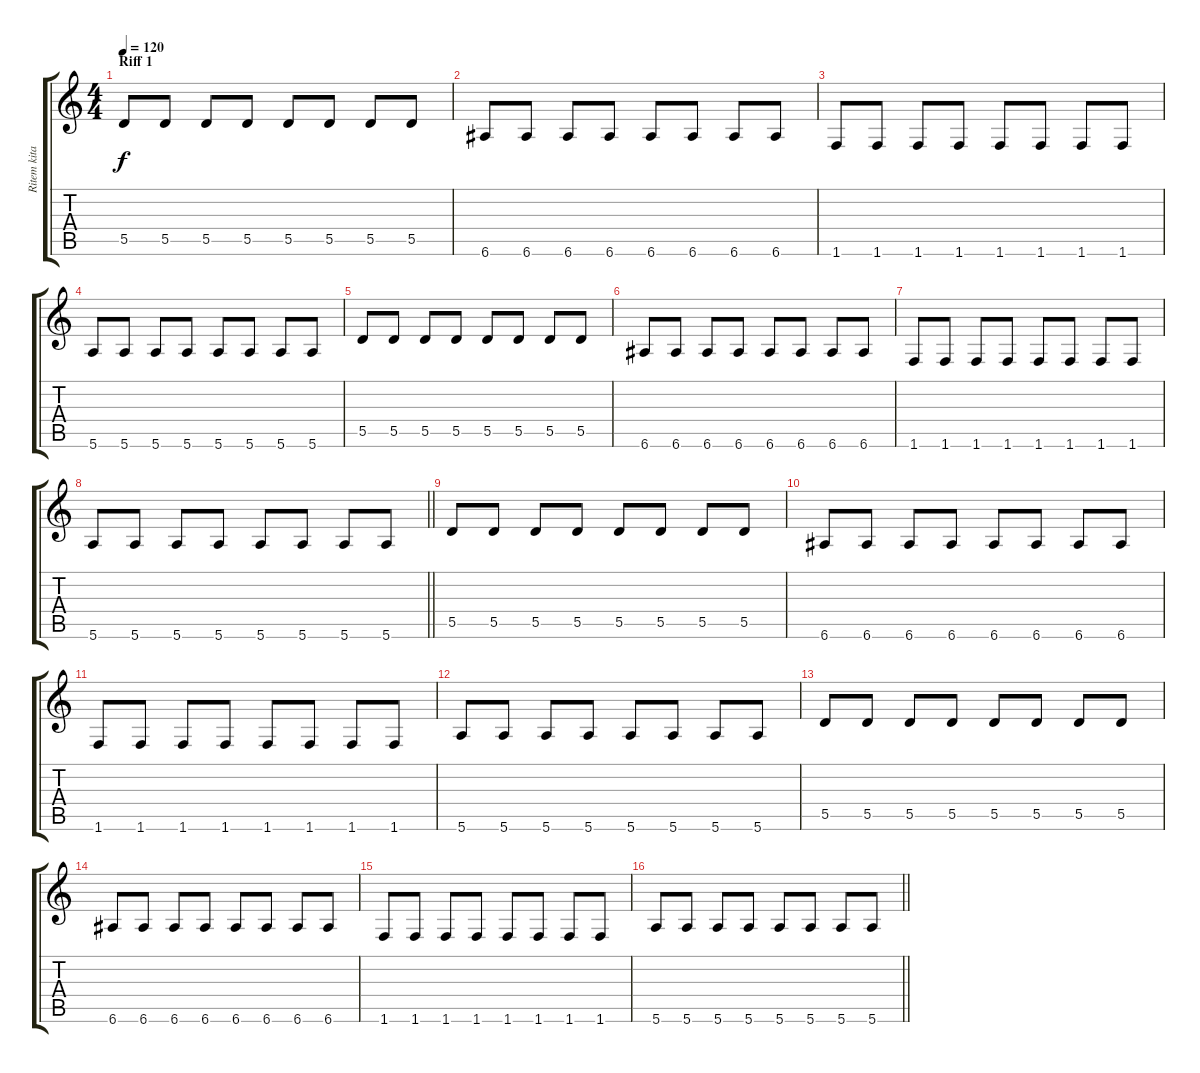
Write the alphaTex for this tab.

\track ("Ritem kitara" "Ritem kita") {instrument distortionguitar}
\staff {score tabs}
\tuning (E4 B3 G3 D3 A2 E2) {hide}
\ts (4 4)
\section ("" "Riff 1")
\tempo 120
\clef g2
\ks c
5.5.8{dy f} 5.5.8 5.5.8 5.5.8 5.5.8 5.5.8 5.5.8 5.5.8 |
6.6.8 6.6.8 6.6.8 6.6.8 6.6.8 6.6.8 6.6.8 6.6.8 |
1.6.8 1.6.8 1.6.8 1.6.8 1.6.8 1.6.8 1.6.8 1.6.8 |
5.6.8 5.6.8 5.6.8 5.6.8 5.6.8 5.6.8 5.6.8 5.6.8 |
5.5.8 5.5.8 5.5.8 5.5.8 5.5.8 5.5.8 5.5.8 5.5.8 |
6.6.8 6.6.8 6.6.8 6.6.8 6.6.8 6.6.8 6.6.8 6.6.8 |
1.6.8 1.6.8 1.6.8 1.6.8 1.6.8 1.6.8 1.6.8 1.6.8 |
\barLineRight lightlight
5.6.8 5.6.8 5.6.8 5.6.8 5.6.8 5.6.8 5.6.8 5.6.8 |
5.5.8 5.5.8 5.5.8 5.5.8 5.5.8 5.5.8 5.5.8 5.5.8 |
6.6.8 6.6.8 6.6.8 6.6.8 6.6.8 6.6.8 6.6.8 6.6.8 |
1.6.8 1.6.8 1.6.8 1.6.8 1.6.8 1.6.8 1.6.8 1.6.8 |
5.6.8 5.6.8 5.6.8 5.6.8 5.6.8 5.6.8 5.6.8 5.6.8 |
5.5.8 5.5.8 5.5.8 5.5.8 5.5.8 5.5.8 5.5.8 5.5.8 |
6.6.8 6.6.8 6.6.8 6.6.8 6.6.8 6.6.8 6.6.8 6.6.8 |
1.6.8 1.6.8 1.6.8 1.6.8 1.6.8 1.6.8 1.6.8 1.6.8 |
\barLineRight lightlight
5.6.8 5.6.8 5.6.8 5.6.8 5.6.8 5.6.8 5.6.8 5.6.8
